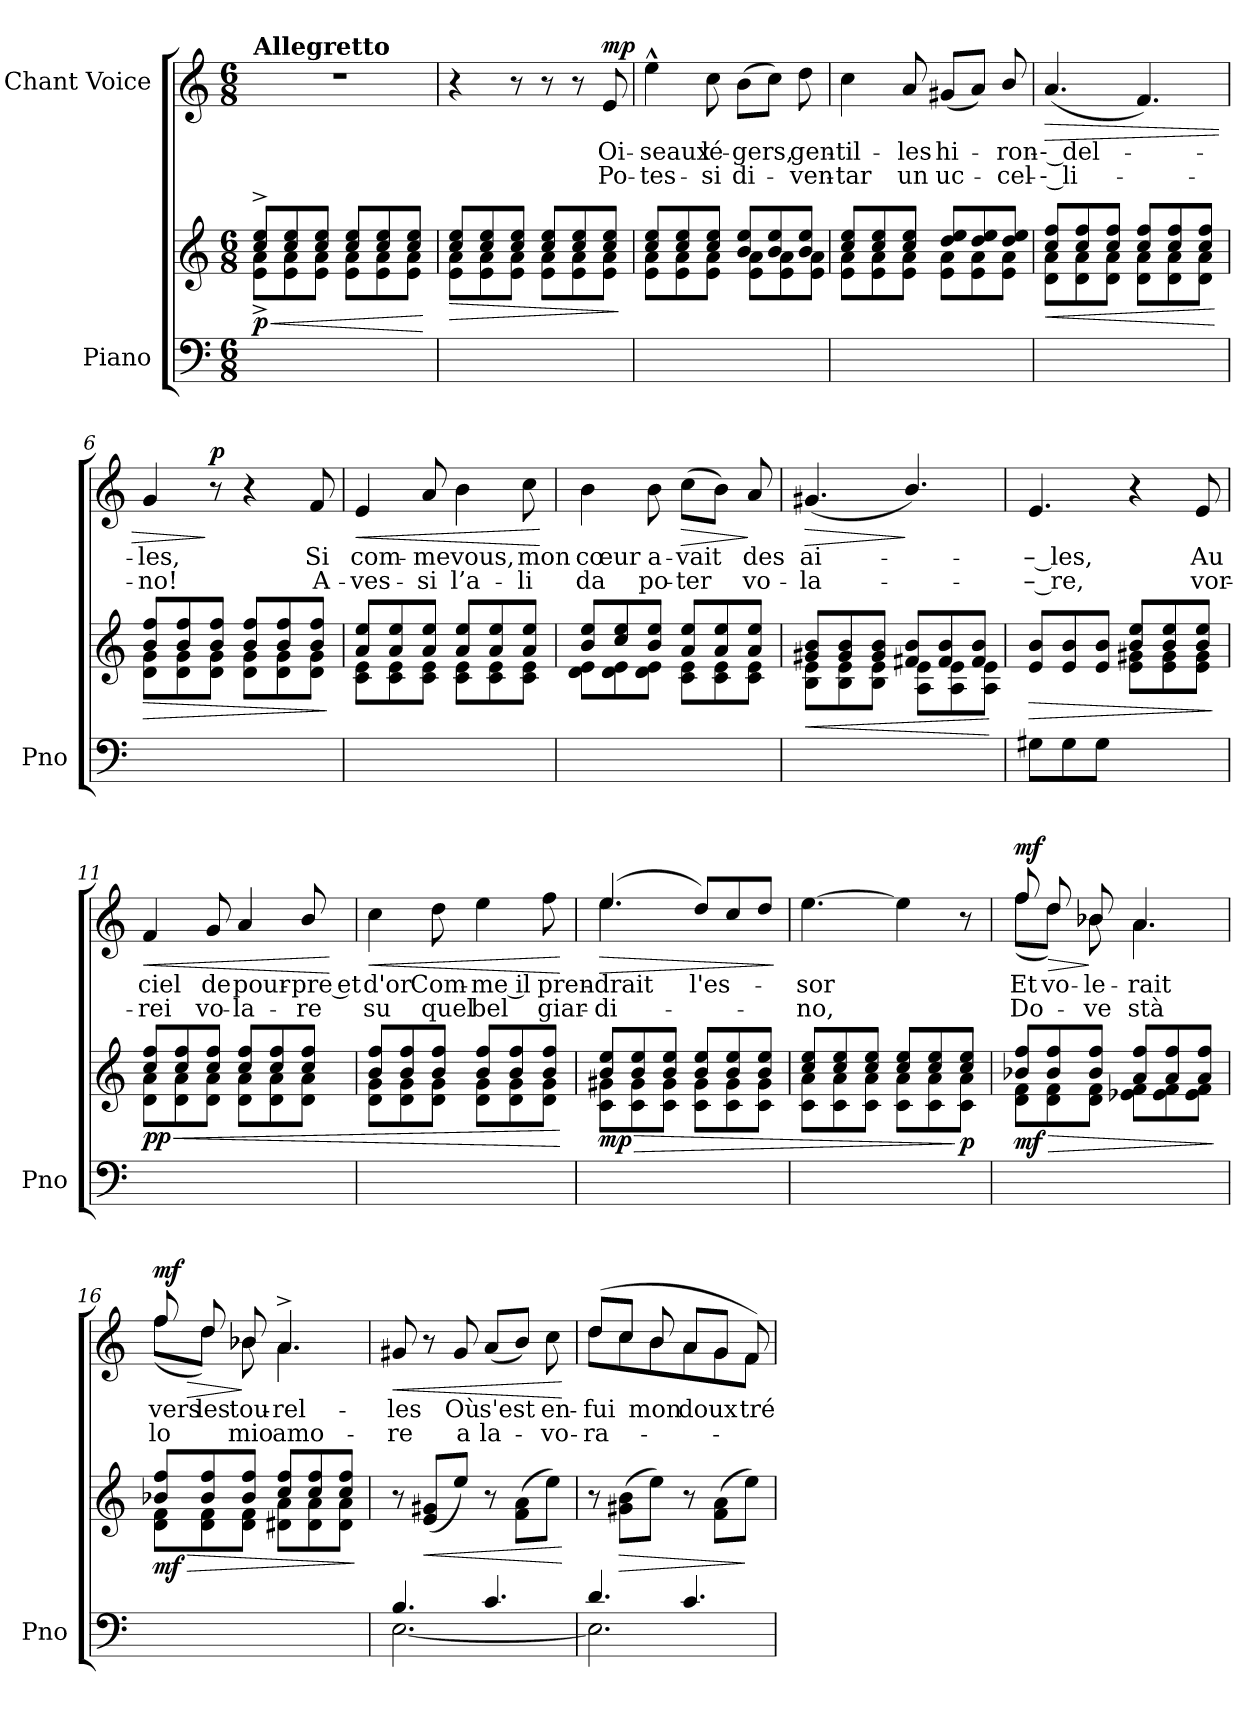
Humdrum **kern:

**kern	**kern	**dynam	**kern	**text	**text	**dynam
*part2	*part2	*part2	*part1	*part1	*part1	*part1
*staff3	*staff2	*staff2/3	*staff1	*staff1	*staff1	*staff1
*I"Piano	*	*	*I"Chant Voice	*	*	*
*I'Pno	*	*	*	*	*	*
*clefF4	*clefG2	*	*clefG2	*	*	*
*k[]	*k[]	*	*k[]	*	*	*
*M6/8	*M6/8	*	*M6/8	*	*	*
=1	=1	=1	=1	=1	=1	=1
!	!	!	!LO:TX:a:B:t=Allegretto	!	!	!
!	!	!LO:HP:b	!	!	!	!
*	*^	*	*	*	*	*
!	!	!	!LO:DY:n=1:b	!	!	!	!
2.ryy	8cc/^ 8ee/^L	8e\^ 8a\^L	< p	2.r	.	.	.
.	8cc/ 8ee/	8e\ 8a\	.	.	.	.	.
.	8cc/ 8ee/J	8e\ 8a\J	.	.	.	.	.
.	8cc/ 8ee/L	8e\ 8a\L	.	.	.	.	.
.	8cc/ 8ee/	8e\ 8a\	.	.	.	.	.
.	8cc/ 8ee/J	8e\ 8a\J	.	.	.	.	.
*	*v	*v	*	*	*	*	*
.	.	[	.	.	.	.
=2	=2	=2	=2	=2	=2	=2
!	!	!LO:HP:b	!	!	!	!
*	*^	*	*	*	*	*
2.ryy	8cc/ 8ee/L	8e\ 8a\L	>	4r	.	.	.
.	8cc/ 8ee/	8e\ 8a\	.	.	.	.	.
.	8cc/ 8ee/J	8e\ 8a\J	.	8r	.	.	.
.	8cc/ 8ee/L	8e\ 8a\L	.	8r	.	.	.
.	8cc/ 8ee/	8e\ 8a\	.	8r	.	.	.
!	!	!	!	!	!LO:LY:b	!LO:LY:b	!LO:DY:a
.	8cc/ 8ee/J	8e\ 8a\J	.	8e/	Oi-	Po-	mp
*	*v	*v	*	*	*	*	*
.	.	]	.	.	.	.
=3	=3	=3	=3	=3	=3	=3
*	*^	*	*	*	*	*
!	!	!	!	!	!LO:LY:b	!LO:LY:b	!
2.ryy	8cc/ 8ee/L	8e\ 8a\L	.	4ee^^\	-seaux	-tes-	.
.	8cc/ 8ee/	8e\ 8a\	.	.	.	.	.
!	!	!	!	!	!LO:LY:b	!LO:LY:b	!
.	8cc/ 8ee/J	8e\ 8a\J	.	8cc\	lé-	-si	.
!	!	!	!	!	!LO:LY:b	!LO:LY:b	!
.	8b/ 8ee/L	8e\ 8a\L	.	(>8b\L	-gers,	di-	.
.	8b/ 8ee/	8e\ 8a\	.	8cc\J)	.	.	.
!	!	!	!	!	!LO:LY:b	!LO:LY:b	!
.	8b/ 8ee/J	8e\ 8a\J	.	8dd\	gen-	-ven-	.
=4	=4	=4	=4	=4	=4	=4	=4
!	!	!	!	!	!LO:LY:b	!LO:LY:b	!
2.ryy	8cc/ 8ee/L	8e\ 8a\L	.	4cc\	-til-	-tar	.
.	8cc/ 8ee/	8e\ 8a\	.	.	.	.	.
!	!	!	!	!	!LO:LY:b	!LO:LY:b	!
.	8cc/ 8ee/J	8e\ 8a\J	.	8a/	-les	un	.
!	!	!	!	!	!LO:LY:b	!LO:LY:b	!
.	8dd/ 8ee/L	8e\ 8a\L	.	(<8g#X/L	hi-	uc-	.
.	8dd/ 8ee/	8e\ 8a\	.	8a/J)	.	.	.
!	!	!	!	!	!LO:LY:b	!LO:LY:b	!
.	8dd/ 8ee/J	8e\ 8a\J	.	8b/	-ron-	-cel-	.
!!LO:LB:g=z
=5	=5	=5	=5	=5	=5	=5	=5
!	!	!	!LO:HP:b	!	!LO:LY:b	!LO:LY:b	!LO:HP:b
2.ryy	8cc/ 8ff/L	8d\ 8a\L	<	(<4.a/	-- del-	-- li-	>
.	8cc/ 8ff/	8d\ 8a\	.	.	.	.	.
.	8cc/ 8ff/J	8d\ 8a\J	.	.	.	.	.
.	8cc/ 8ff/L	8d\ 8a\L	.	4.f/)	.	.	.
.	8cc/ 8ff/	8d\ 8a\	.	.	.	.	.
.	8cc/ 8ff/J	8d\ 8a\J	.	.	.	.	.
*	*v	*v	*	*	*	*	*
.	.	[	.	.	.	.
=6	=6	=6	=6	=6	=6	=6
!	!	!LO:HP:b	!	!LO:LY:b	!LO:LY:b	!
*	*^	*	*	*	*	*
2.ryy	8b/ 8ff/L	8d\ 8g\L	>	4g/	-les,	-no!	.
.	8b/ 8ff/	8d\ 8g\	.	.	.	.	.
!	!	!	!	!	!	!	!LO:DY:n=1:a
.	8b/ 8ff/J	8d\ 8g\J	.	8r	.	.	] p
.	8b/ 8ff/L	8d\ 8g\L	.	4r	.	.	.
.	8b/ 8ff/	8d\ 8g\	.	.	.	.	.
!	!	!	!	!	!LO:LY:b	!LO:LY:b	!
.	8b/ 8ff/J	8d\ 8g\J	.	8f/	Si	A-	.
*	*v	*v	*	*	*	*	*
.	.	]	.	.	.	.
=7	=7	=7	=7	=7	=7	=7
*	*^	*	*	*	*	*
!	!	!	!	!	!LO:LY:b	!LO:LY:b	!LO:HP:b
2.ryy	8a/ 8ee/L	8c\ 8e\L	.	4e/	com-	-ves-	<
.	8a/ 8ee/	8c\ 8e\	.	.	.	.	.
!	!	!	!	!	!LO:LY:b	!LO:LY:b	!
.	8a/ 8ee/J	8c\ 8e\J	.	8a/	-me	-si	.
!	!	!	!	!	!LO:LY:b	!LO:LY:b	!
.	8a/ 8ee/L	8c\ 8e\L	.	4b\	vous,	l’a-	.
.	8a/ 8ee/	8c\ 8e\	.	.	.	.	.
!	!	!	!	!	!LO:LY:b	!LO:LY:b	!
.	8a/ 8ee/J	8c\ 8e\J	.	8cc\	mon	-li	.
*	*v	*v	*	*	*	*	*
.	.	.	.	.	.	[
=8	=8	=8	=8	=8	=8	=8
*	*^	*	*	*	*	*
!	!	!	!	!	!LO:LY:b	!LO:LY:b	!
2.ryy	8b/ 8ee/L	8d\ 8e\L	.	4b\	cœur	da	.
.	8cc/ 8ee/	8d\ 8e\	.	.	.	.	.
!	!	!	!	!	!LO:LY:b	!LO:LY:b	!
.	8b/ 8ee/J	8d\ 8e\J	.	8b\	a-	po-	.
!	!	!	!	!	!LO:LY:b	!LO:LY:b	!LO:HP:b
.	8a/ 8ee/L	8c\ 8e\L	.	(>8cc\L	-vait	-ter	>
.	8a/ 8ee/	8c\ 8e\	.	8b\J)	.	.	.
!	!	!	!	!	!LO:LY:b	!LO:LY:b	!
.	8a/ 8ee/J	8c\ 8e\J	.	8a/	des	vo-	]
=9	=9	=9	=9	=9	=9	=9	=9
!	!	!	!LO:HP:b	!	!LO:LY:b	!LO:LY:b	!LO:HP:b
2.ryy	8g#X/ 8b/L	8B\ 8e\L	<	(<4.g#X/	ai-	-la-	>
.	8g#/ 8b/	8B\ 8e\	.	.	.	.	.
.	8g#/ 8b/J	8B\ 8e\J	.	.	.	.	.
.	8f#X/ 8b/L	8A\ 8e\L	.	4.b/)	.	.	]
.	8f#/ 8b/	8A\ 8e\	.	.	.	.	.
.	8f#/ 8b/J	8A\ 8e\J	.	.	.	.	.
*	*v	*v	*	*	*	*	*
.	.	[	.	.	.	.
!!LO:LB:g=z
=10	=10	=10	=10	=10	=10	=10
!	!	!LO:HP:b	!	!LO:LY:b	!LO:LY:b	!
*	*^	*	*	*	*	*
8G#X\L	8e/ 8b/L	4.ryy	>	4.e/	-– les,	-– re,	.
8G#\	8e/ 8b/	.	.	.	.	.	.
8G#\J	8e/ 8b/J	.	.	.	.	.	.
4.ryy	8b/ 8ee/L	8e\ 8g#X\L	.	4r	.	.	.
.	8b/ 8ee/	8e\ 8g#\	.	.	.	.	.
!	!	!	!	!	!LO:LY:b	!LO:LY:b	!
.	8b/ 8ee/J	8e\ 8g#\J	.	8e/	Au	vor-	.
*	*v	*v	*	*	*	*	*
.	.	]	.	.	.	.
=11	=11	=11	=11	=11	=11	=11
!	!	!LO:HP:b	!	!LO:LY:b	!LO:LY:b	!LO:HP:b
*	*^	*	*	*	*	*
!	!	!	!LO:DY:n=1:b	!	!	!	!
2.ryy	8cc/ 8ff/L	8d\ 8a\L	< pp	4f/	ciel	-rei	<
.	8cc/ 8ff/	8d\ 8a\	.	.	.	.	.
!	!	!	!	!	!LO:LY:b	!LO:LY:b	!
.	8cc/ 8ff/J	8d\ 8a\J	.	8g/	de	vo-	.
!	!	!	!	!	!LO:LY:b	!LO:LY:b	!
.	8cc/ 8ff/L	8d\ 8a\L	.	4a/	pour-	-la-	.
.	8cc/ 8ff/	8d\ 8a\	.	.	.	.	.
!	!	!	!	!	!LO:LY:b	!LO:LY:b	!
.	8cc/ 8ff/J	8d\ 8a\J	.	8b/	pre et	-re	.
*	*v	*v	*	*	*	*	*
.	.	.	.	.	.	[
=12	=12	=12	=12	=12	=12	=12
*	*^	*	*	*	*	*
!	!	!	!	!	!LO:LY:b	!LO:LY:b	!LO:HP:b
2.ryy	8b/ 8ff/L	8d\ 8g\L	.	4cc\	d'or	su	<
.	8b/ 8ff/	8d\ 8g\	.	.	.	.	.
!	!	!	!	!	!LO:LY:b	!LO:LY:b	!
.	8b/ 8ff/J	8d\ 8g\J	.	8dd\	Com-	quel	.
!	!	!	!	!	!LO:LY:b	!LO:LY:b	!
.	8b/ 8ff/L	8d\ 8g\L	.	4ee\	me il	bel	.
.	8b/ 8ff/	8d\ 8g\	.	.	.	.	.
!	!	!	!	!	!LO:LY:b	!LO:LY:b	!
.	8b/ 8ff/J	8d\ 8g\J	.	8ff\	pren-	giar-	.
*	*v	*v	*	*	*	*	*
.	.	[	.	.	.	[
=13	=13	=13	=13	=13	=13	=13
!	!	!LO:HP:b	!	!LO:LY:b	!LO:LY:b	!LO:HP:b
*	*^	*	*^	*	*	*
!	!	!	!LO:DY:n=1:b	!	!	!	!	!
2.ryy	8b/ 8ee/L	8c\ 8g#X\L	> mp	(>4.ee/	4.ee\	-drait	-di-	>
.	8b/ 8ee/	8c\ 8g#\	.	.	.	.	.	.
.	8b/ 8ee/J	8c\ 8g#\J	.	.	.	.	.	.
!	!	!	!	!	!	!LO:LY:b	!	!
.	8b/ 8ee/L	8c\ 8g#\L	.	8dd/L)	4.ryy	l'es-	.	.
.	8b/ 8ee/	8c\ 8g#\	.	8cc/	.	.	.	.
.	8b/ 8ee/J	8c\ 8g#\J	.	8dd/J	.	.	.	.
*	*v	*v	*	*	*	*	*	*
*	*	*	*v	*v	*	*	*
.	.	.	.	.	.	]
=14	=14	=14	=14	=14	=14	=14
*	*^	*	*	*	*	*
!	!	!	!	!	!LO:LY:b	!LO:LY:b	!
2.ryy	8cc/ 8ee/L	8c\ 8a\L	.	[4.ee\	-sor	-no,	.
.	8cc/ 8ee/	8c\ 8a\	.	.	.	.	.
.	8cc/ 8ee/J	8c\ 8a\J	.	.	.	.	.
.	8cc/ 8ee/L	8c\ 8a\L	.	4ee\]	.	.	.
.	8cc/ 8ee/	8c\ 8a\	.	.	.	.	.
!	!	!	!LO:DY:n=1:b	!	!	!	!
.	8cc/ 8ee/J	8c\ 8a\J	] p	8r	.	.	.
!!LO:LB:g=z
=15	=15	=15	=15	=15	=15	=15	=15
!	!	!	!LO:HP:b	!	!LO:LY:b	!LO:LY:b	!LO:HP:b
*	*	*	*	*^	*	*	*
!	!	!	!LO:DY:n=1:b	!	!	!	!	!LO:DY:n=1:a
2.ryy	8b-X/ 8ff/L	8d\ 8f\L	> mf	8ff/	(>8ff\L	Et	Do-	> mf
!	!	!	!	!	!	!LO:LY:b	!	!
.	8b-/ 8ff/	8d\ 8f\	.	8dd/	8dd\J)	vo-	.	.
!	!	!	!	!	!	!LO:LY:b	!LO:LY:b	!
.	8b-/ 8ff/J	8d\ 8f\J	.	8b-X/	8b-\	-le-	-ve	]
!	!	!	!	!	!	!LO:LY:b	!LO:LY:b	!
.	8a/ 8ff/L	8e-X\ 8f\L	.	4.a/	4.a\	-rait	stà	.
.	8a/ 8ff/	8e-\ 8f\	.	.	.	.	.	.
.	8a/ 8ff/J	8e-\ 8f\J	.	.	.	.	.	.
*	*v	*v	*	*	*	*	*	*
*	*	*	*v	*v	*	*	*
.	.	]	.	.	.	.
=16	=16	=16	=16	=16	=16	=16
!	!	!LO:HP:b	!	!LO:LY:b	!LO:LY:b	!LO:HP:b
*	*^	*	*^	*	*	*
!	!	!	!LO:DY:n=1:b	!	!	!	!	!LO:DY:n=1:a
2.ryy	8b-X/ 8ff/L	8d\ 8f\L	> mf	8ff/	(>8ff\L	vers	lo	> mf
!	!	!	!	!	!	!LO:LY:b	!	!
.	8b-/ 8ff/	8d\ 8f\	.	8dd/	8dd\J)	les	.	.
!	!	!	!	!	!	!LO:LY:b	!LO:LY:b	!
.	8b-/ 8ff/J	8d\ 8f\J	.	8b-X/	8b-\	tou-	mio	]
!	!	!	!	!	!	!LO:LY:b	!LO:LY:b	!
.	8cc/ 8ff/L	8d#X\ 8a\L	.	4.a^/	4.a\	-rel-	amo-	.
.	8cc/ 8ff/	8d#\ 8a\	.	.	.	.	.	.
.	8cc/ 8ff/J	8d#\ 8a\J	.	.	.	.	.	.
*	*v	*v	*	*	*	*	*	*
*	*	*	*v	*v	*	*	*
.	.	]	.	.	.	.
=17	=17	=17	=17	=17	=17	=17
*^	*	*	*	*	*	*
!	!	!	!	!	!LO:LY:b	!LO:LY:b	!LO:HP:b
4.B/	[2.E\	8r	.	8g#X/	-les	-re	<
!	!	!	!LO:HP:b	!	!	!	!
.	.	(<8e/ 8g#X/L	<	8r	.	.	.
!	!	!	!	!	!LO:LY:b	!LO:LY:b	!
.	.	8ee/J)	.	8g#/	Où	a	.
!	!	!	!	!	!LO:LY:b	!LO:LY:b	!
4.c/	.	8r	.	(<8a/L	s'est	la-	.
.	.	(>8f\ 8a\L	.	8b/J)	.	.	.
!	!	!	!	!	!LO:LY:b	!LO:LY:b	!
.	.	8ee\J)	.	8cc\	en-	-vo-	.
*v	*v	*	*	*	*	*	*
.	.	[	.	.	.	[
=18	=18	=18	=18	=18	=18	=18
*^	*	*	*	*	*	*
!	!	!	!	!	!LO:LY:b	!LO:LY:b	!
*	*	*	*	*^	*	*	*
4.d/	2.E\]	8r	.	(>8dd/L	8dd\L	-fui	-ra-	.
!	!	!	!LO:HP:b	!	!	!	!	!
.	.	(>8g#X\ 8b\L	>	8cc/J	8cc\	.	.	.
!	!	!	!	!	!	!LO:LY:b	!	!
.	.	8ee\J)	.	8b/	8b\	mon	.	.
!	!	!	!	!	!	!LO:LY:b	!	!
4.c/	.	8r	.	8a/L	8a\	doux	.	.
.	.	(>8f\ 8a\L	.	8g/J	8g\	.	.	.
!	!	!	!	!	!	!LO:LY:b	!	!
.	.	8ee\J)	]	8f/)	8f\J	tré-	.	.
*v	*v	*	*	*v	*v	*	*	*
=	=	=	=	=	=	=
*-	*-	*-	*-	*-	*-	*-
